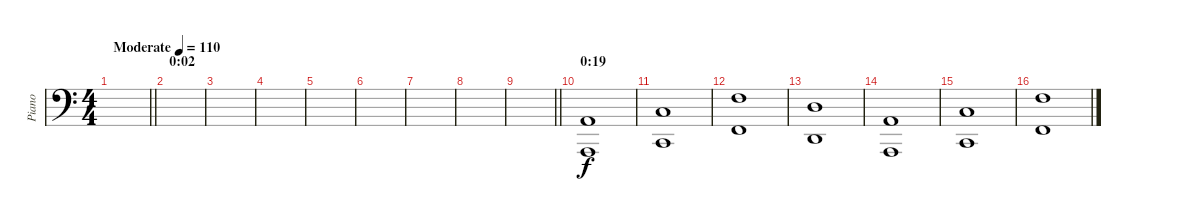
\track ("Piano" "Piano") {instrument brightacousticpiano}
\staff {score}
\tuning (E4 B3 G3 D3 A2 E2 A1) {hide}
\ts (4 4)
\tempo (110 "Moderate")
\clef f4
\barLineRight lightlight
\ks c
|
\section ("" "0:02")
|
|
|
|
|
|
|
\barLineRight lightlight
|
\section ("" "0:19")
(0.5 0.7).1 |
(3.5 3.7).1 |
(3.4 1.6).1 |
(0.4 5.7).1 |
(0.5 0.7).1 |
(3.5 3.7).1 |
(3.4 1.6).1
